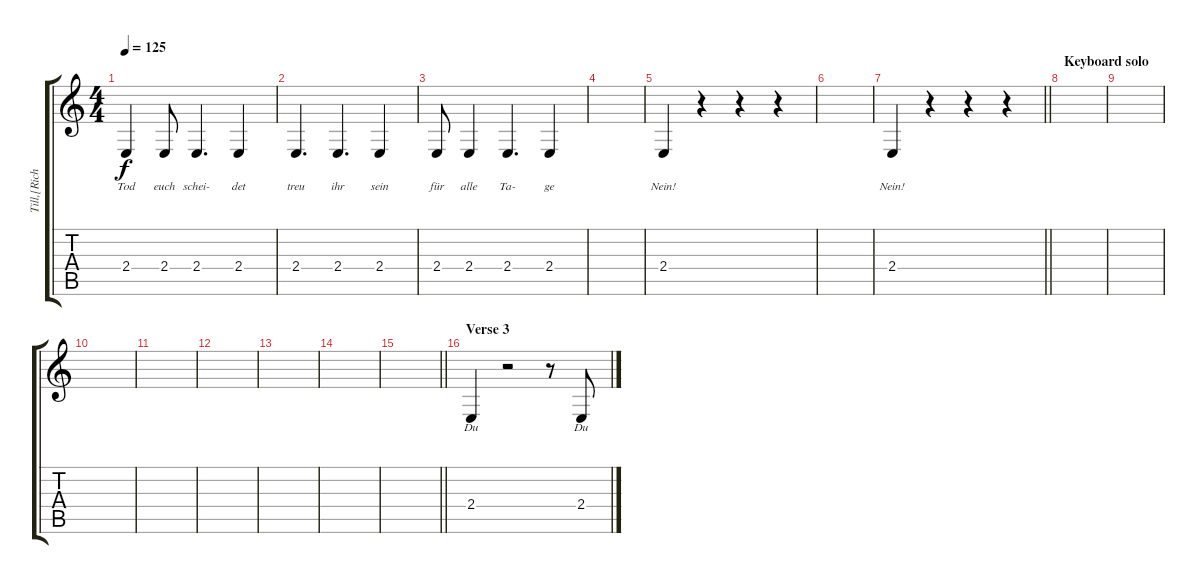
\track ("Till,[Richard And Paul] (Vocals)" "Till,[Rich") {instrument voiceoohs}
\staff {score tabs}
\tuning (E4 B3 G3 D3 A2 E2) {hide}
\ts (4 4)
\tempo 125
\clef g2
\ks c
2.4.4{lyrics (0 "Tod") lyrics (1 "") lyrics (2 "") lyrics (3 "") lyrics (4 "") dy f} 2.4.8{lyrics (0 "euch") lyrics (1 "") lyrics (2 "") lyrics (3 "") lyrics (4 "")} 2.4.4{d lyrics (0 "schei-") lyrics (1 "") lyrics (2 "") lyrics (3 "") lyrics (4 "")} 2.4.4{lyrics (0 "det") lyrics (1 "") lyrics (2 "") lyrics (3 "") lyrics (4 "")} |
2.4.4{d lyrics (0 "treu") lyrics (1 "") lyrics (2 "") lyrics (3 "") lyrics (4 "")} 2.4.4{d lyrics (0 "ihr") lyrics (1 "") lyrics (2 "") lyrics (3 "") lyrics (4 "")} 2.4.4{lyrics (0 "sein") lyrics (1 "") lyrics (2 "") lyrics (3 "") lyrics (4 "")} |
2.4.8{lyrics (0 "für") lyrics (1 "") lyrics (2 "") lyrics (3 "") lyrics (4 "")} 2.4.4{lyrics (0 "alle") lyrics (1 "") lyrics (2 "") lyrics (3 "") lyrics (4 "")} 2.4.4{d lyrics (0 "Ta-") lyrics (1 "") lyrics (2 "") lyrics (3 "") lyrics (4 "")} 2.4.4{lyrics (0 "ge") lyrics (1 "") lyrics (2 "") lyrics (3 "") lyrics (4 "")} |
|
2.4.4{lyrics (0 "Nein!") lyrics (1 "") lyrics (2 "") lyrics (3 "") lyrics (4 "")} r.4 r.4 r.4 |
|
\barLineRight lightlight
2.4.4{lyrics (0 "Nein!") lyrics (1 "") lyrics (2 "") lyrics (3 "") lyrics (4 "")} r.4 r.4 r.4 |
\section ("" "Keyboard solo")
|
|
|
|
|
|
|
\barLineRight lightlight
|
\section ("" "Verse 3")
2.4.4{lyrics (0 "Du") lyrics (1 "") lyrics (2 "") lyrics (3 "") lyrics (4 "")} r.2 r.8 2.4.8{lyrics (0 "Du") lyrics (1 "") lyrics (2 "") lyrics (3 "") lyrics (4 "")}
